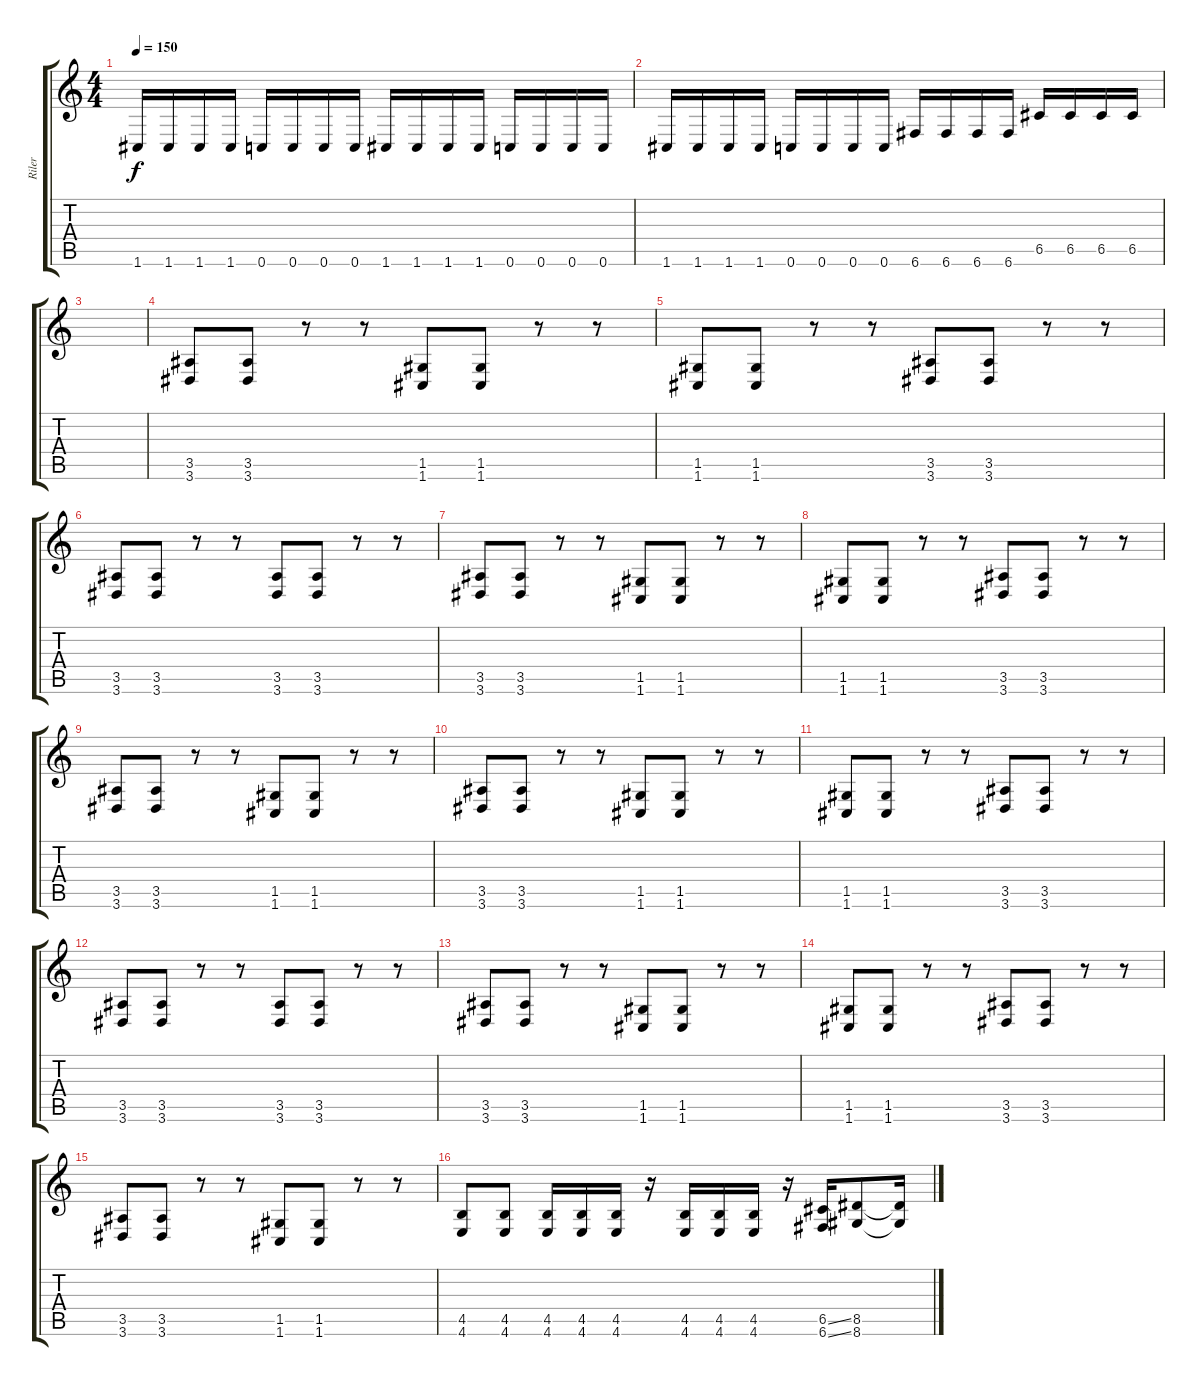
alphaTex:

\track ("Riler" "Riler") {instrument distortionguitar}
\staff {score tabs}
\tuning (D4 A3 F3 C3 G2 C2) {hide}
\ts (4 4)
\tempo 150
\clef g2
\ks c
1.6.16{dy f} 1.6.16 1.6.16 1.6.16 0.6.16 0.6.16 0.6.16 0.6.16 1.6.16 1.6.16 1.6.16 1.6.16 0.6.16 0.6.16 0.6.16 0.6.16 |
1.6.16 1.6.16 1.6.16 1.6.16 0.6.16 0.6.16 0.6.16 0.6.16 6.6.16 6.6.16 6.6.16 6.6.16 6.5.16 6.5.16 6.5.16 6.5.16 |
|
(3.5 3.6).8 (3.5 3.6).8 r.8 r.8 (1.5 1.6).8 (1.5 1.6).8 r.8 r.8 |
(1.5 1.6).8 (1.5 1.6).8 r.8 r.8 (3.5 3.6).8 (3.5 3.6).8 r.8 r.8 |
(3.5 3.6).8 (3.5 3.6).8 r.8 r.8 (3.5 3.6).8 (3.5 3.6).8 r.8 r.8 |
(3.5 3.6).8 (3.5 3.6).8 r.8 r.8 (1.5 1.6).8 (1.5 1.6).8 r.8 r.8 |
(1.5 1.6).8 (1.5 1.6).8 r.8 r.8 (3.5 3.6).8 (3.5 3.6).8 r.8 r.8 |
(3.5 3.6).8 (3.5 3.6).8 r.8 r.8 (1.5 1.6).8 (1.5 1.6).8 r.8 r.8 |
(3.5 3.6).8 (3.5 3.6).8 r.8 r.8 (1.5 1.6).8 (1.5 1.6).8 r.8 r.8 |
(1.5 1.6).8 (1.5 1.6).8 r.8 r.8 (3.5 3.6).8 (3.5 3.6).8 r.8 r.8 |
(3.5 3.6).8 (3.5 3.6).8 r.8 r.8 (3.5 3.6).8 (3.5 3.6).8 r.8 r.8 |
(3.5 3.6).8 (3.5 3.6).8 r.8 r.8 (1.5 1.6).8 (1.5 1.6).8 r.8 r.8 |
(1.5 1.6).8 (1.5 1.6).8 r.8 r.8 (3.5 3.6).8 (3.5 3.6).8 r.8 r.8 |
(3.5 3.6).8 (3.5 3.6).8 r.8 r.8 (1.5 1.6).8 (1.5 1.6).8 r.8 r.8 |
(4.5 4.6).8 (4.5 4.6).8 (4.5 4.6).16 (4.5 4.6).16 (4.5 4.6).16 r.16 (4.5 4.6).16 (4.5 4.6).16 (4.5 4.6).16 r.16 (6.5{ss} 6.6{ss}).16 (8.5 8.6).8 (8.5{t} 8.6{t}).16
